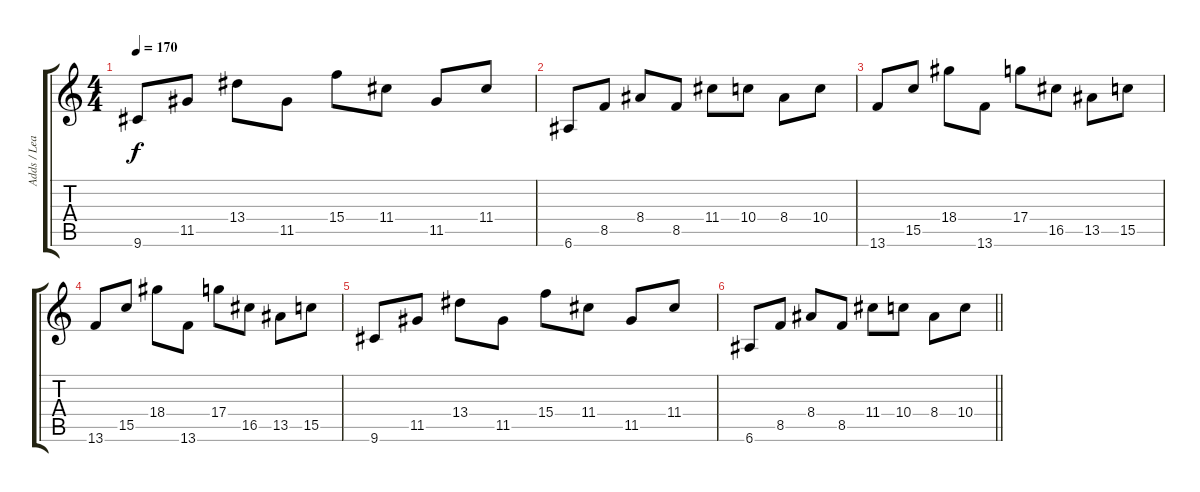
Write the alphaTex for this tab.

\track ("Adds / Lead" "Adds / Lea") {instrument distortionguitar}
\staff {score tabs}
\tuning (E4 B3 G3 D3 A2 E2) {hide}
\ts (4 4)
\tempo 170
\clef g2
\ks c
9.6.8{dy f} 11.5.8 13.4.8 11.5.8 15.4.8 11.4.8 11.5.8 11.4.8 |
6.6.8 8.5.8 8.4.8 8.5.8 11.4.8 10.4.8 8.4.8 10.4.8 |
13.6.8 15.5.8 18.4.8 13.6.8 17.4.8 16.5.8 13.5.8 15.5.8 |
13.6.8 15.5.8 18.4.8 13.6.8 17.4.8 16.5.8 13.5.8 15.5.8 |
9.6.8 11.5.8 13.4.8 11.5.8 15.4.8 11.4.8 11.5.8 11.4.8 |
\barLineRight lightlight
6.6.8 8.5.8 8.4.8 8.5.8 11.4.8 10.4.8 8.4.8 10.4.8
